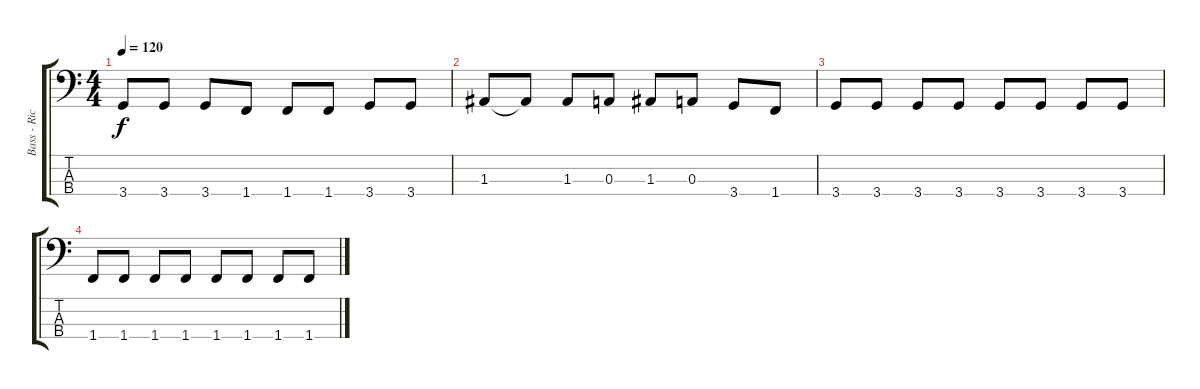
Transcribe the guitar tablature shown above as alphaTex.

\track ("Bass - Ricky Phillips" "Bass - Ric") {instrument electricbassfinger}
\staff {score tabs}
\tuning (G2 D2 A1 E1) {hide}
\ts (4 4)
\tempo 120
\clef f4
\ks c
3.4.8{dy f} 3.4.8 3.4.8 1.4.8 1.4.8 1.4.8 3.4.8 3.4.8 |
1.3.8 1.3{t}.8 1.3.8 0.3.8 1.3.8 0.3.8 3.4.8 1.4.8 |
3.4.8 3.4.8 3.4.8 3.4.8 3.4.8 3.4.8 3.4.8 3.4.8 |
1.4.8 1.4.8 1.4.8 1.4.8 1.4.8 1.4.8 1.4.8 1.4.8
